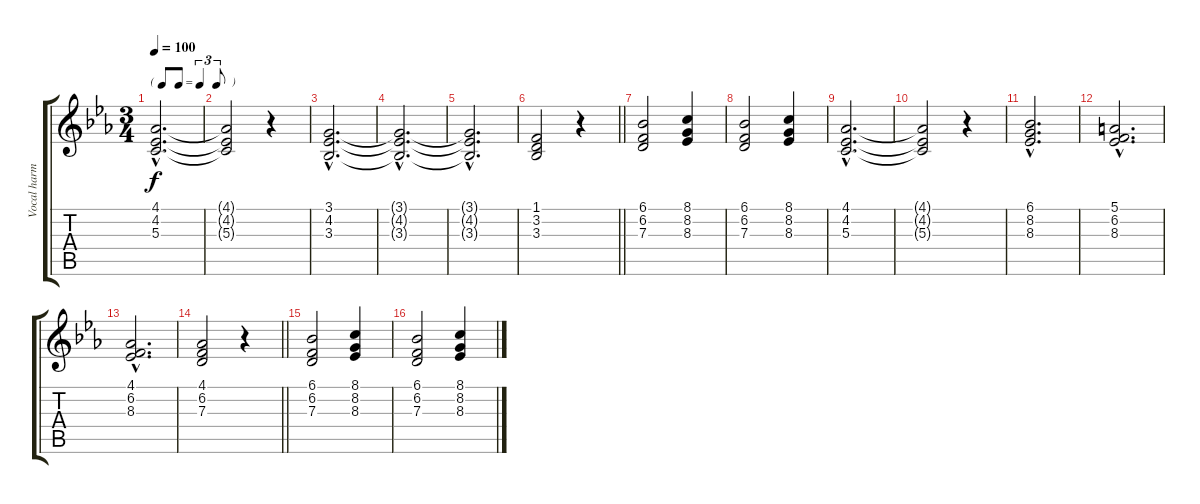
\track ("Vocal harmonies" "Vocal harm") {instrument choiraahs}
\staff {score tabs}
\tuning (E4 B3 G3 D3 A2 E2) {hide}
\ts (3 4)
\tf triplet8th
\tempo 100
\clef g2
\ks eb
(4.1{hac} 4.2{hac} 5.3{hac}).2{d dy f} |
(4.1{t} 4.2{t} 5.3{t}).2 r.4 |
(3.1{hac} 4.2{hac} 3.3{hac}).2{d} |
(3.1{hac t} 4.2{hac t} 3.3{hac t}).2{d} |
(3.1{hac t} 4.2{hac t} 3.3{hac t}).2{d} |
\barLineRight lightlight
(1.1 3.2 3.3).2 r.4 |
(6.1 6.2 7.3).2 (8.1 8.2 8.3).4 |
(6.1 6.2 7.3).2 (8.1 8.2 8.3).4 |
(4.1{hac} 4.2{hac} 5.3{hac}).2{d} |
(4.1{t} 4.2{t} 5.3{t}).2 r.4 |
(6.1{hac} 8.2{hac} 8.3{hac}).2{d} |
(5.1{hac} 6.2{hac} 8.3{hac}).2{d} |
(4.1{hac} 6.2{hac} 8.3{hac}).2{d} |
\barLineRight lightlight
(4.1 6.2 7.3).2 r.4 |
(6.1 6.2 7.3).2 (8.1 8.2 8.3).4 |
(6.1 6.2 7.3).2 (8.1 8.2 8.3).4
